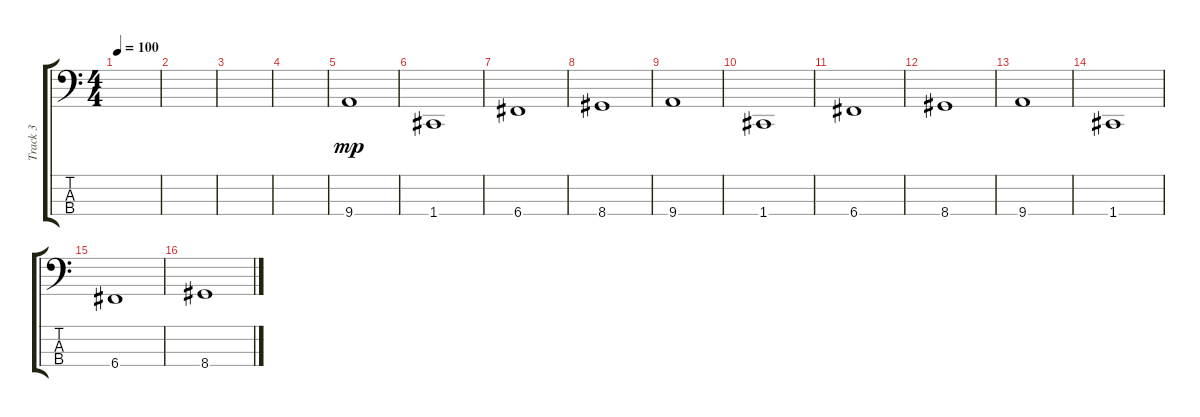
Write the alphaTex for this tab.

\track ("Track 3" "Track 3") {instrument electricbasspick}
\staff {score tabs}
\tuning (F2 C2 G1 C1) {hide}
\ts (4 4)
\tempo 100
\clef f4
\ks c
|
|
|
|
9.4.1{dy mp} |
1.4.1 |
6.4.1 |
8.4.1 |
9.4.1 |
1.4.1 |
6.4.1 |
8.4.1 |
9.4.1 |
1.4.1 |
6.4.1 |
8.4.1
